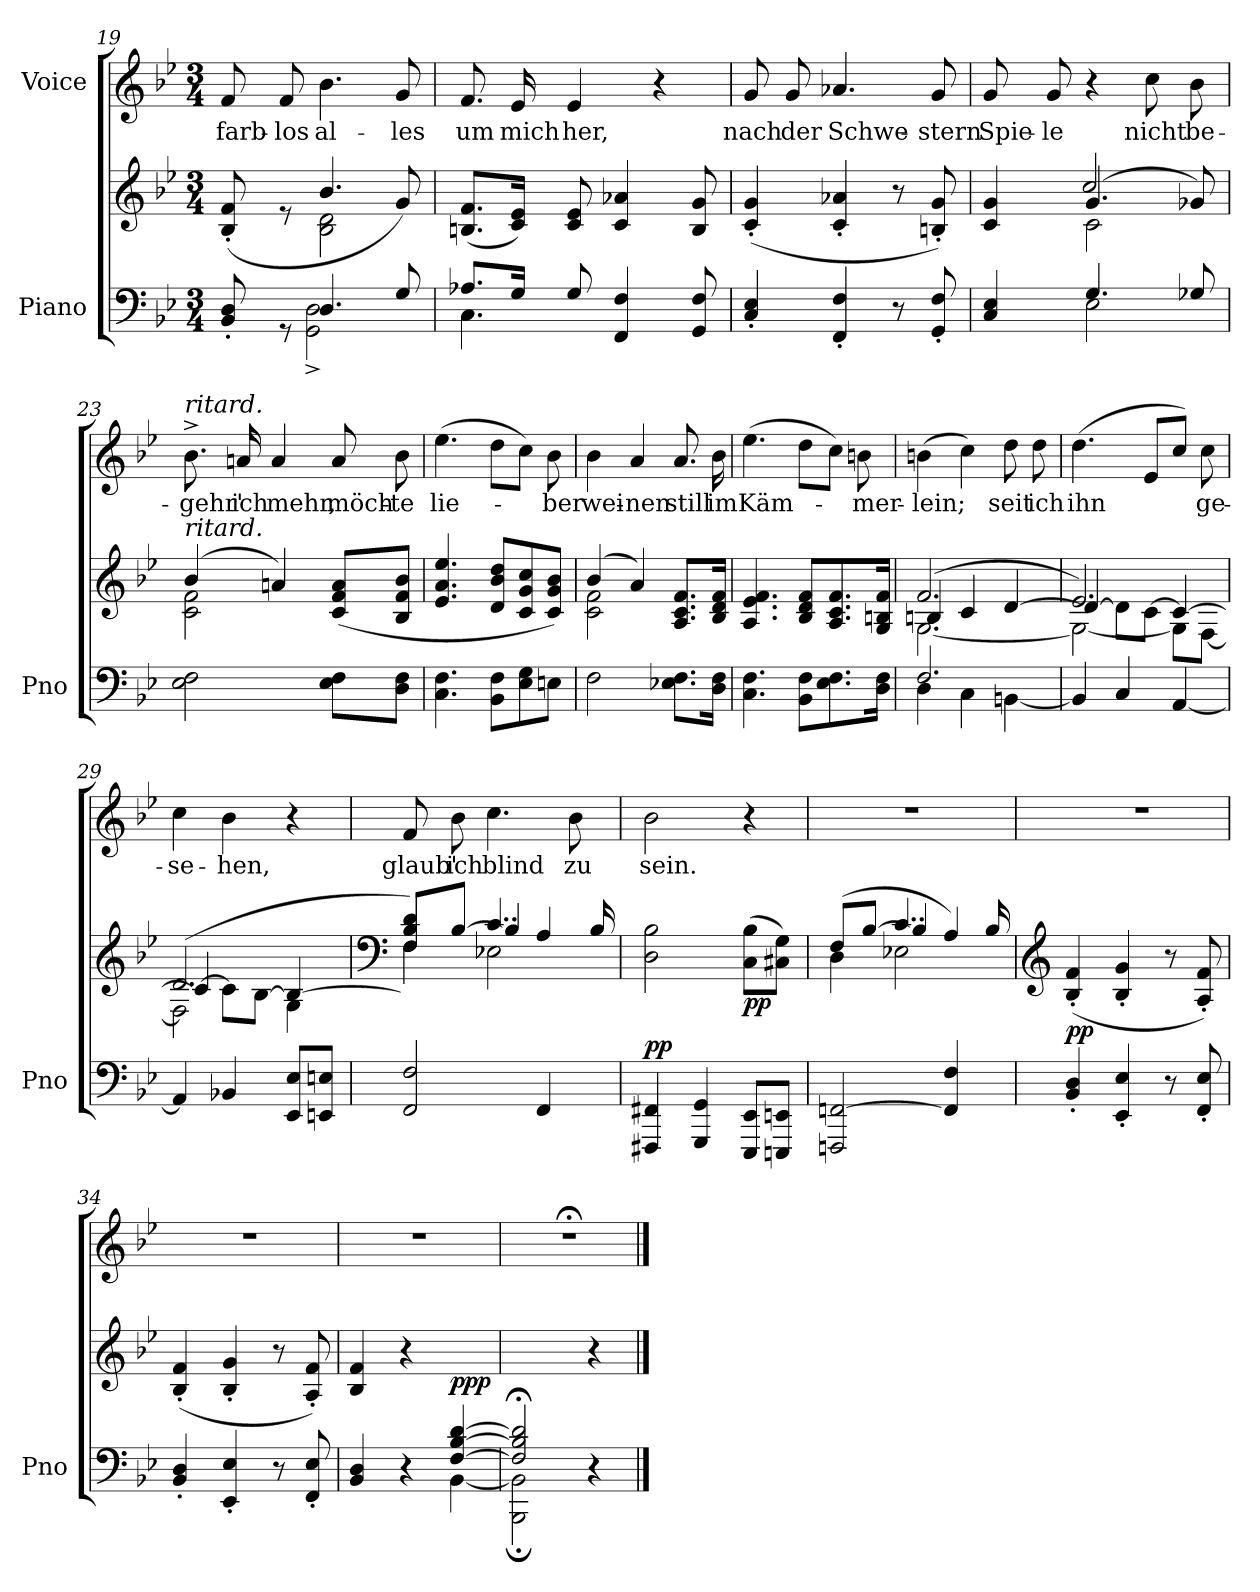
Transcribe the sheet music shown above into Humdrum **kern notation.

**kern	**kern	**dynam	**kern	**text
*part2	*part2	*part2	*part1	*part1
*staff3	*staff2	*staff2/3	*staff1	*staff1
*I"Piano	*	*	*I"Voice	*
*I'Pno	*	*	*	*
!!LO:LB:g=z
*clefF4	*clefG2	*	*clefG2	*
*k[b-e-]	*k[b-e-]	*	*k[b-e-]	*
*M3/4	*M3/4	*	*M3/4	*
=19	=19	=19	=19	=19
*^	*^	*	*	*
!	!	!	!	!	!	!LO:LY:b
8BB-/' 8D/'	4rGGyy	(>8B-/' 8f/'	4rAyy	.	8f/	farb-
!	!	!	!	!	!	!LO:LY:b
8rGG	.	8re	.	.	8f/	-los
!	!	!	!	!	!	!LO:LY:b
4.D/	2GG\^ 2D\^	4.b-/	2B-\ 2d\	.	4.b-\	al-
!	!	!	!	!	!	!LO:LY:b
8G/	.	8g/)	.	.	8g/	-les
*	*	*v	*v	*	*	*
=20	=20	=20	=20	=20	=20
!	!	!	!	!	!LO:LY:b
8.A-X/L	4.C\	(<8.Bn/ 8.f/L	.	8.f/	um
!	!	!	!	!	!LO:LY:b
16G/Jk	.	16c/ 16e-/Jk)	.	16e-/	mich
!	!	!	!	!	!LO:LY:b
8G/	.	8c/ 8e-/	.	4e-/	her,
4FF/ 4F/	8rFyy	4c/ 4a-X/	.	.	.
.	4rFyy	.	.	4r	.
8GG/ 8F/	.	8B/ 8g/	.	.	.
*v	*v	*	*	*	*
!!LO:PB:g=z
=21	=21	=21	=21	=21
!	!	!	!	!LO:LY:b
4C/' 4E-/'	(<4c/' 4g/'	.	8g/	nach
!	!	!	!	!LO:LY:b
.	.	.	8g/	der
!	!	!	!	!LO:LY:b
4FF/' 4F/'	4c/' 4a-X/'	.	4.a-X/	Schwe-
8r	8r	.	.	.
!	!	!	!	!LO:LY:b
8GG/' 8F/'	8Bn/' 8g/')	.	8g/	-stern
=22	=22	=22	=22	=22
*^	*^	*	*	*
*	*	*	*^	*	*	*
!	!	!	!	!	!	!	!LO:LY:b
4C/ 4E-/	4rBByy	4c/ 4g/	4rcyy	4ryy	.	8g/	Spie-
!	!	!	!	!	!	!	!LO:LY:b
.	.	.	.	.	.	8g/	-le
4.G/	2E-\	(<4.g/	2c\	2cc/	.	4r	.
!	!	!	!	!	!	!	!LO:LY:b
.	.	.	.	.	.	8cc\	nicht
!	!	!	!	!	!	!	!LO:LY:b
8G-X/	.	8g-X/)	.	.	.	8b-\	be-
*v	*v	*	*	*	*	*	*
*	*	*v	*v	*	*	*
=23	=23	=23	=23	=23	=23
!	!	!	!	!LO:TX:a:i:t=ritard.	!
!	!LO:TX:a:i:t=ritard.	!	!	!	!
!	!	!	!	!	!LO:LY:b
2E-\ 2F\	(>4b-/	2c\ 2f\	.	8.b-^\	-gehr'
!	!	!	!	!	!LO:LY:b
.	.	.	.	16an/	ich
!	!	!	!	!	!LO:LY:b
.	4an/)	.	.	4a/	mehr,
!	!	!	!	!	!LO:LY:b
8E-\ 8F\L	(>8c/ 8f/ 8a/L	4rcyy	.	8a/	möch-
!	!	!	!	!	!LO:LY:b
8D\ 8F\J	8B-/ 8f/ 8b-/J	.	.	8b-\	-te
*	*v	*v	*	*	*
=24	=24	=24	=24	=24
!	!	!	!	!LO:LY:b
4.C\ 4.F\	4.e-/ 4.a/ 4.ee-/	.	(>4.ee-\	lie-
8BB-\ 8F\L	8d/ 8b-/ 8dd/L	.	8dd\L	.
8E-\ 8G\	8c/ 8g/ 8cc/	.	8cc\J)	.
!	!	!	!	!LO:LY:b
8En\J	8c/ 8g/ 8b-/J)	.	8b-\	-ber
=25	=25	=25	=25	=25
*	*^	*	*	*
!	!	!	!	!	!LO:LY:b
2F\	(>4b-/	2c\ 2f\	.	4b-\	wei-
!	!	!	!	!	!LO:LY:b
.	4a/)	.	.	4a/	-nen
!	!	!	!	!	!LO:LY:b
8.E-X\ 8.F\L	8.A/ 8.c/ 8.f/L	4raayy	.	8.a/	still
!	!	!	!	!	!LO:LY:b
16D\ 16F\Jk	16B-/ 16d/ 16f/Jk	.	.	16b-\	im
*	*v	*v	*	*	*
!!LO:LB:g=z
=26	=26	=26	=26	=26
!	!	!	!	!LO:LY:b
4.C\ 4.F\	4.A/ 4.e-/ 4.f/	.	(>4.ee-\	Käm-
8BB-\ 8F\L	8B-/ 8d/ 8f/L	.	8dd\L	.
8.E-\ 8.F\	8.A/ 8.c/ 8.f/	.	8cc\J)	.
!	!	!	!	!LO:LY:b
.	.	.	8bn\	-mer-
16D\ 16F\Jk	16G/ 16Bn/ 16f/Jk	.	.	.
=27	=27	=27	=27	=27
*^	*^	*	*	*
*	*	*	*^	*	*	*
!	!	!	!	!	!	!	!LO:LY:b
2.F/	4D\	(>2.f/	[2.G\	4Bn/	.	(>4bn\	-lein;
.	4C\	.	.	4c/	.	4cc\)	.
!	!	!	!	!	!	!	!LO:LY:b
.	[4BBn\	.	.	[4d/	.	8dd\	seit
!	!	!	!	!	!	!	!LO:LY:b
.	.	.	.	.	.	8dd\	ich
*v	*v	*	*	*	*	*	*
=28	=28	=28	=28	=28	=28	=28
!	!	!	!	!	!	!LO:LY:b
4BB/]	2.e-/)	2G\_	4d/_	.	(>4.dd\	ihn
4C/	.	.	8d\L]	.	.	.
.	.	.	[8c\J	.	8e-/L	.
[4AA/	.	8G\L]	4c/_	.	8cc/J)	.
!	!	!	!	!	!	!LO:LY:b
.	.	[8F\J	.	.	8cc\	ge-
=29	=29	=29	=29	=29	=29	=29
!	!	!	!	!	!	!LO:LY:b
4AA/]	(>2.d/	2F\]	4c/_	.	4cc\	-se-
!	!	!	!	!	!	!LO:LY:b
4BB-X/	.	.	8c\L]	.	4b-\	-hen,
.	.	.	[8B-\J	.	.	.
8EE-/ 8E-/L	.	4G\	4B-/_	.	4r	.
8EEn/ 8En/J	.	.	.	.	.	.
=30	=30	=30	=30	=30	=30	=30
*	*clefF4	*	*	*	*	*
!	!	!	!	!	!	!LO:LY:b
2FF/ 2F/	4B-/] 4d/)	4F\	8F/L	.	8f/	glaub'
!	!	!	!	!	!	!LO:LY:b
.	.	.	[8B-/J	.	8b-\	ich
!	!	!	!	!	!	!LO:LY:b
.	4..c/	2E-X\	4B-/]	.	4.cc\	blind
4FF/	.	.	4A/	.	.	.
!	!	!	!	!	!	!LO:LY:b
.	.	.	.	.	8b-\	zu
.	16B-/	.	.	.	.	.
*	*v	*v	*v	*	*	*
!!LO:LB:g=z
=31	=31	=31	=31	=31
!	!	!LO:DY:a=2	!	!LO:LY:b
4FFF#X/ 4FF#X/	2D\ 2B-\	pp	2b-\	sein.
4GGG/ 4GG/	.	.	.	.
!	!	!LO:DY:b	!	!
8EEE-/ 8EE-/L	(>8C\ 8B-\L	pp	4r	.
8EEEn/ 8EEn/J	8C#X\ 8G\J)	.	.	.
=32	=32	=32	=32	=32
*	*^	*	*	*
*	*	*^	*	*	*
2FFFn/ [2FFn/	4rFyy	4D\	(>8F/L	.	2.r	.
.	.	.	[8B-/J	.	.	.
.	4..c/	2E-X\	4B-/]	.	.	.
4FF/] 4F/	.	.	4A/)	.	.	.
.	16B-/	.	.	.	.	.
*	*v	*v	*v	*	*	*
=33	=33	=33	=33	=33
*	*clefG2	*	*	*
!	!	!LO:DY:b	!	!
4BB-/' 4D/'	(<4B-/' 4f/'	pp	2.r	.
4EE-/' 4E-/'	4B-/' 4g/'	.	.	.
8r	8r	.	.	.
8FF/' 8E-/'	8A/' 8f/')	.	.	.
=34	=34	=34	=34	=34
4BB-/' 4D/'	(<4B-/' 4f/'	.	2.r	.
4EE-/' 4E-/'	4B-/' 4g/'	.	.	.
8r	8r	.	.	.
8FF/' 8E-/'	8A/' 8f/')	.	.	.
=35	=35	=35	=35	=35
*^	*	*	*	*
4BB-/ 4D/	4rGGyy	4B-/ 4f/	.	2.r	.
4r	4rGGyy	4r	.	.	.
!	!	!	!LO:DY:b	!	!
[4F/ [4B-/ [4d/	[4BB-\	4ryy	ppp	.	.
=36	=36	=36	=36	=36	=36
2F/];< 2B-/];< 2d/];<	2BBB-\; 2BB-\];	2ryy	.	2.r;<	.
4r	4rGGyy	4r	.	.	.
*v	*v	*	*	*	*
==	==	==	==	==
*-	*-	*-	*-	*-
